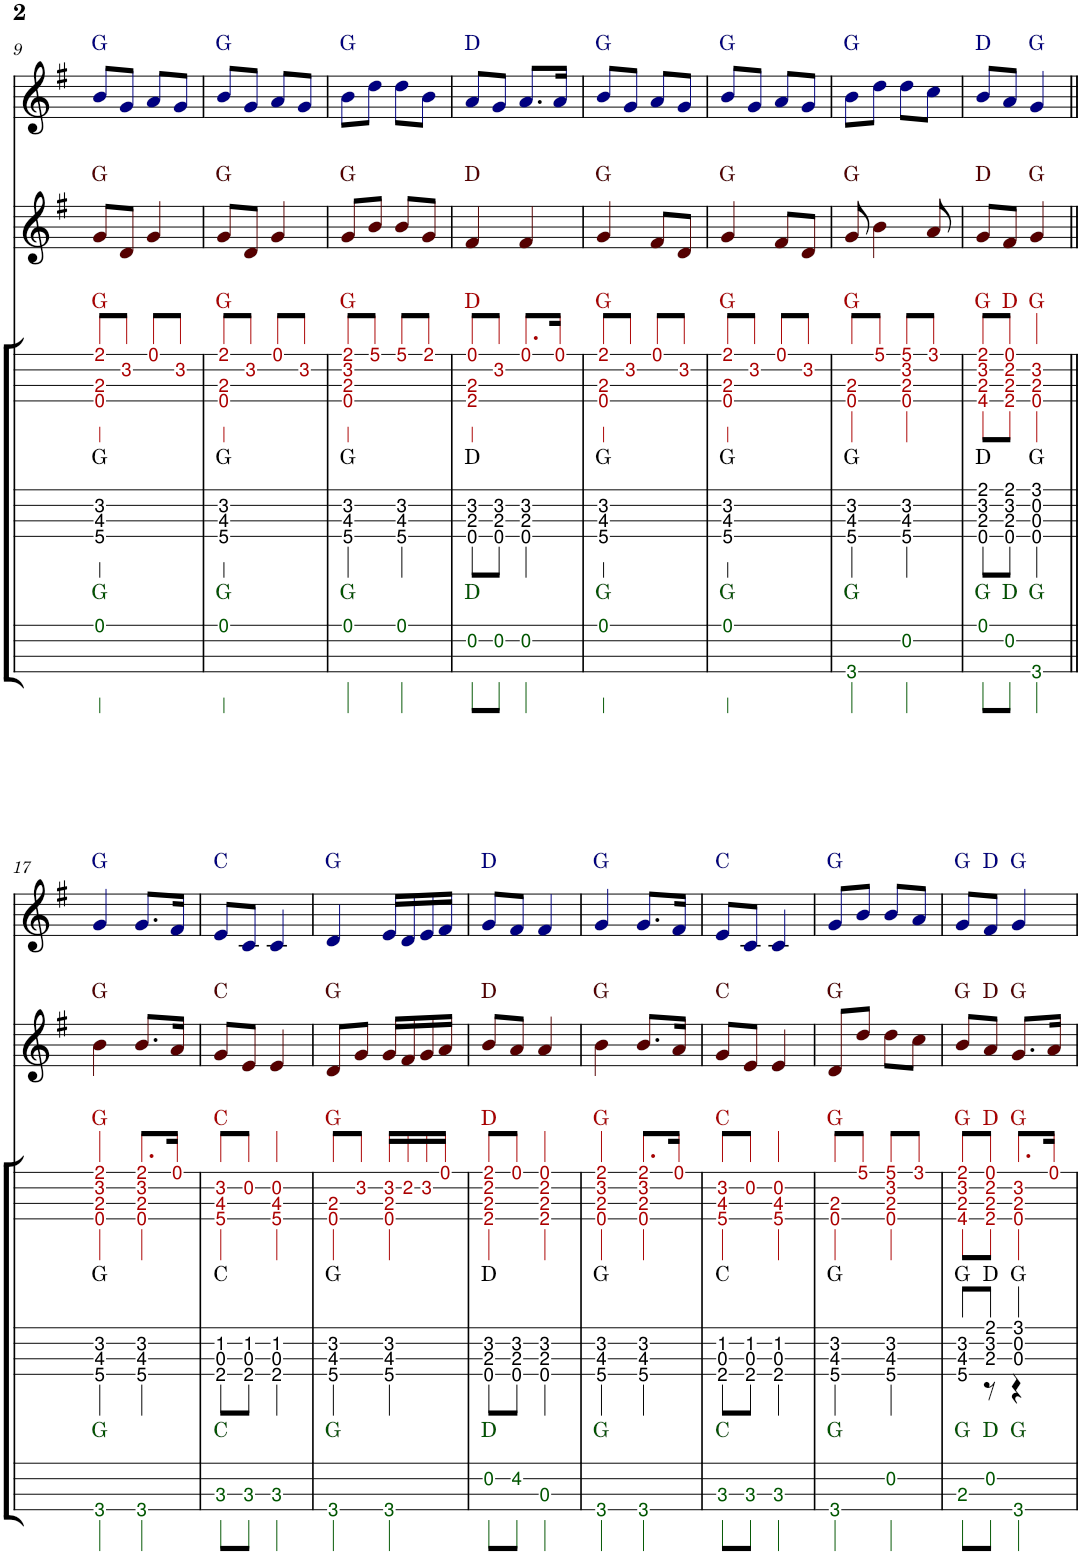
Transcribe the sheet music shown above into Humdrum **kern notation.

**kern	**harte	**kern	**harte	**kern	**harte	**kern	**harte	**kern	**harte
*part5	*part5	*part4	*part4	*part3	*part3	*part2	*part2	*part1	*part1
*staff5	*	*staff4	*	*staff3	*	*staff2	*	*staff1	*
*I"Bass	*	*I"Baritone	*	*I"Ukulele	*	*I"Recorder	*	*I"Mandolin	*
*	*	*	*	*	*	*I'Rec	*	*	*
!!LO:PB:g=z
*	*	*	*	*	*	*clefG2	*	*clefG2	*
*k[f#]	*	*k[f#]	*	*k[f#]	*	*k[f#]	*	*k[f#]	*
*G:	*	*G:	*	*G:	*	*G:	*	*G:	*
*M2/4	*	*M2/4	*	*M2/4	*	*M2/4	*	*M2/4	*
=9	=9	=9	=9	=9	=9	=9	=9	=9	=9
*	*	*	*	*^	*	*	*	*	*
2GGi\	G:maj	2G\ 2B\ 2d\	G:maj	8bj/L	2Gj\ 2dj\	G:maj	8gZ/L	G:maj	8bV/L	G:maj
.	.	.	.	8gj/J	.	.	8dZ/J	.	8gV/J	.
.	.	.	.	8aj/L	.	.	4gZ/	.	8aV/L	.
.	.	.	.	8gj/J	.	.	.	.	8gV/J	.
=10	=10	=10	=10	=10	=10	=10	=10	=10	=10	=10
2GGi\	G:maj	2G\ 2B\ 2d\	G:maj	8bj/L	2Gj\ 2dj\	G:maj	8gZ/L	G:maj	8bV/L	G:maj
.	.	.	.	8gj/J	.	.	8dZ/J	.	8gV/J	.
.	.	.	.	8aj/L	.	.	4gZ/	.	8aV/L	.
.	.	.	.	8gj/J	.	.	.	.	8gV/J	.
=11	=11	=11	=11	=11	=11	=11	=11	=11	=11	=11
4GGi\	G:maj	4G\ 4B\ 4d\	G:maj	8bj/L	2Gj\ 2dj\ 2gj\	G:maj	8gZ/L	G:maj	8bV\L	G:maj
.	.	.	.	8ddj/J	.	.	8bZ/J	.	8ddV\J	.
4GGi\	.	4G\ 4B\ 4d\	.	8ddj/L	.	.	8bZ/L	.	8ddV\L	.
.	.	.	.	8bj/J	.	.	8gZ/J	.	8bV\J	.
=12	=12	=12	=12	=12	=12	=12	=12	=12	=12	=12
8DDi\L	D:maj	8D\ 8A\ 8d\L	D:maj	8aj/L	2Aj\ 2dj\	D:maj	4f#Z/	D:maj	8aV/L	D:maj
8DDi\J	.	8D\ 8A\ 8d\J	.	8gj/J	.	.	.	.	8gV/J	.
4DDi\	.	4D\ 4A\ 4d\	.	8.aj/L	.	.	4f#Z/	.	8.aV/L	.
.	.	.	.	16aj/Jk	.	.	.	.	16aV/Jk	.
=13	=13	=13	=13	=13	=13	=13	=13	=13	=13	=13
2GGi\	G:maj	2G\ 2B\ 2d\	G:maj	8bj/L	2Gj\ 2dj\	G:maj	4gZ/	G:maj	8bV/L	G:maj
.	.	.	.	8gj/J	.	.	.	.	8gV/J	.
.	.	.	.	8aj/L	.	.	8f#Z/L	.	8aV/L	.
.	.	.	.	8gj/J	.	.	8dZ/J	.	8gV/J	.
=14	=14	=14	=14	=14	=14	=14	=14	=14	=14	=14
2GGi\	G:maj	2G\ 2B\ 2d\	G:maj	8bj/L	2Gj\ 2dj\	G:maj	4gZ/	G:maj	8bV/L	G:maj
.	.	.	.	8gj/J	.	.	.	.	8gV/J	.
.	.	.	.	8aj/L	.	.	8f#Z/L	.	8aV/L	.
.	.	.	.	8gj/J	.	.	8dZ/J	.	8gV/J	.
=15	=15	=15	=15	=15	=15	=15	=15	=15	=15	=15
4GGGi\	G:maj	4G\ 4B\ 4d\	G:maj	8dj/L	4Gj\	G:maj	8gZ/	G:maj	8bV\L	G:maj
.	.	.	.	8ddj/J	.	.	4bZ\	.	8ddV\J	.
4DDi\	.	4G\ 4B\ 4d\	.	8ddj/L	4Gj\ 4dj\ 4gj\	.	.	.	8ddV\L	.
.	.	.	.	8ccj/J	.	.	8aZ/	.	8ccV\J	.
=16	=16	=16	=16	=16	=16	=16	=16	=16	=16	=16
*	*	*^	*	*	*	*	*	*	*	*
8GGi\L	G:maj	8D\ 8A\ 8d\ 8f#\L	4ryy	D:maj	8bj/L	8Bj\ 8dj\ 8gj\L	G:maj	8gZ/L	D:maj	8bV/L	D:maj
8DDi\J	D:maj	8D\ 8A\ 8d\ 8f#\J	.	.	8aj/J	8Aj\ 8dj\ 8f#j\J	D:maj	8f#Z/J	.	8aV/J	.
4GGGi\	G:maj	4D\ 4G\ 4B\ 4g\	4ryy	G:maj	4gj/	4Gj\ 4dj\	G:maj	4gZ/	G:maj	4gV/	G:maj
*	*	*v	*v	*	*	*	*	*	*	*	*
!!LO:LB:g=z
=17||	=17||	=17||	=17||	=17||	=17||	=17||	=17||	=17||	=17||	=17||
4GGGi\	G:maj	4G\ 4B\ 4d\	G:maj	4bj/	4Gj\ 4dj\ 4gj\	G:maj	4bZ\	G:maj	4gV/	G:maj
4GGGi\	.	4G\ 4B\ 4d\	.	8.bj/L	4Gj\ 4dj\ 4gj\	.	8.bZ/L	.	8.gV/L	.
.	.	.	.	16aj/Jk	.	.	16aZ/Jk	.	16f#V/Jk	.
=18	=18	=18	=18	=18	=18	=18	=18	=18	=18	=18
8CCi\L	C:maj	8E\ 8G\ 8c\L	C:maj	8gj/L	4cj\ 4ej\	C:maj	8gZ/L	C:maj	8eV/L	C:maj
8CCi\J	.	8E\ 8G\ 8c\J	.	8ej/J	.	.	8eZ/J	.	8cV/J	.
4CCi\	.	4E\ 4G\ 4c\	.	4ej/	4cj\ 4ej\	.	4eZ/	.	4cV/	.
=19	=19	=19	=19	=19	=19	=19	=19	=19	=19	=19
4GGGi\	G:maj	4G\ 4B\ 4d\	G:maj	8dj/L	4Gj\	G:maj	8dZ/L	G:maj	4dV/	G:maj
.	.	.	.	8gj/J	.	.	8gZ/J	.	.	.
4GGGi\	.	4G\ 4B\ 4d\	.	16gj/LL	4Gj\ 4dj\	.	16gZ/LL	.	16eV/LL	.
.	.	.	.	16f#j/	.	.	16f#Z/	.	16dV/	.
.	.	.	.	16gj/	.	.	16gZ/	.	16eV/	.
.	.	.	.	16aj/JJ	.	.	16aZ/JJ	.	16f#V/JJ	.
=20	=20	=20	=20	=20	=20	=20	=20	=20	=20	=20
8DDi\L	D:maj	8D\ 8A\ 8d\L	D:maj	8bj/L	4Aj\ 4dj\ 4f#j\	D:maj	8bZ/L	D:maj	8gV/L	D:maj
8FF#i\J	.	8D\ 8A\ 8d\J	.	8aj/J	.	.	8aZ/J	.	8f#V/J	.
4AAAi\	.	4D\ 4A\ 4d\	.	4aj/	4Aj\ 4dj\ 4f#j\	.	4aZ/	.	4f#V/	.
=21	=21	=21	=21	=21	=21	=21	=21	=21	=21	=21
4GGGi\	G:maj	4G\ 4B\ 4d\	G:maj	4bj/	4Gj\ 4dj\ 4gj\	G:maj	4bZ\	G:maj	4gV/	G:maj
4GGGi\	.	4G\ 4B\ 4d\	.	8.bj/L	4Gj\ 4dj\ 4gj\	.	8.bZ/L	.	8.gV/L	.
.	.	.	.	16aj/Jk	.	.	16aZ/Jk	.	16f#V/Jk	.
=22	=22	=22	=22	=22	=22	=22	=22	=22	=22	=22
8CCi\L	C:maj	8E\ 8G\ 8c\L	C:maj	8gj/L	4cj\ 4ej\	C:maj	8gZ/L	C:maj	8eV/L	C:maj
8CCi\J	.	8E\ 8G\ 8c\J	.	8ej/J	.	.	8eZ/J	.	8cV/J	.
4CCi\	.	4E\ 4G\ 4c\	.	4ej/	4cj\ 4ej\	.	4eZ/	.	4cV/	.
=23	=23	=23	=23	=23	=23	=23	=23	=23	=23	=23
4GGGi\	G:maj	4G\ 4B\ 4d\	G:maj	8dj/L	4Gj\	G:maj	8dZ/L	G:maj	8gV/L	G:maj
.	.	.	.	8ddj/J	.	.	8ddZ/J	.	8bV/J	.
4DDi\	.	4G\ 4B\ 4d\	.	8ddj/L	4Gj\ 4dj\ 4gj\	.	8ddZ\L	.	8bV/L	.
.	.	.	.	8ccj/J	.	.	8ccZ\J	.	8aV/J	.
=24	=24	=24	=24	=24	=24	=24	=24	=24	=24	=24
*	*	*^	*	*	*	*	*	*	*	*
8BBBi\L	G:maj	8G/ 8B/ 8d/L	8ryy	G:maj	8bj/L	8Bj\ 8dj\ 8gj\L	G:maj	8bZ/L	G:maj	8gV/L	G:maj
8DDi\J	D:maj	8A/ 8d/ 8f#/J	8r	D:maj	8aj/J	8Aj\ 8dj\ 8f#j\J	D:maj	8aZ/J	D:maj	8f#V/J	D:maj
4GGGi\	G:maj	4G/ 4B/ 4g/	4r	G:maj	8.gj/L	4Gj\ 4dj\	G:maj	8.gZ/L	G:maj	4gV/	G:maj
.	.	.	.	.	16aj/Jk	.	.	16aZ/Jk	.	.	.
*	*	*v	*v	*	*	*	*	*	*	*	*
*	*	*	*	*v	*v	*	*	*	*	*
=	=	=	=	=	=	=	=	=	=
*-	*-	*-	*-	*-	*-	*-	*-	*-	*-
